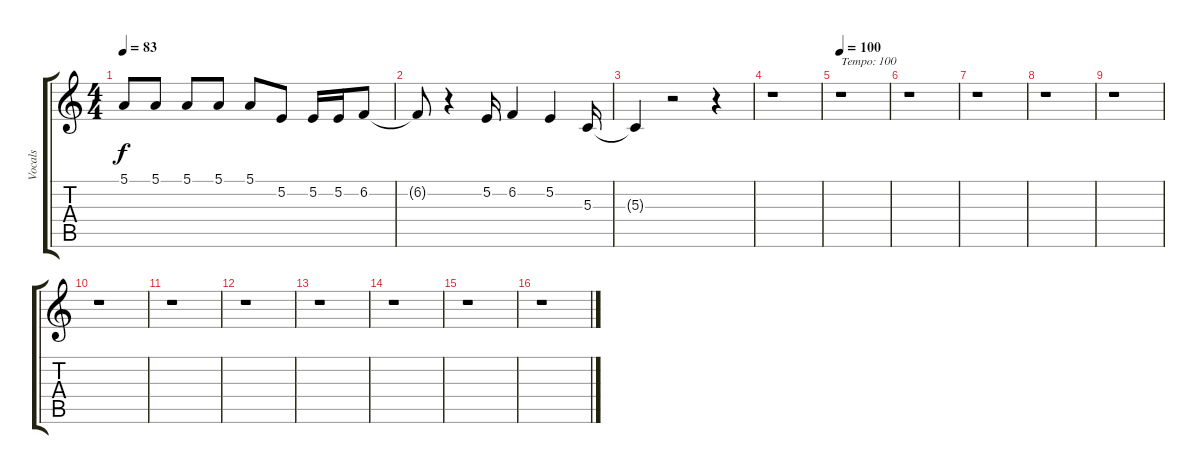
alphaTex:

\track ("Vocals" "Vocals") {instrument lead6voice}
\staff {score tabs}
\tuning (E4 B3 G3 D3 A2 D2) {hide}
\ts (4 4)
\tempo 83
\clef g2
\ks c
5.1.8{dy f} 5.1.8 5.1.8 5.1.8 5.1.8 5.2.8 5.2.16 5.2.16 6.2.8 |
6.2{t}.8 r.4 5.2.16 6.2.4 5.2.4 5.3.16 |
5.3{t}.4 r.2 r.4 |
r.1 |
\tempo 100
r.1{txt "Tempo: 100"} |
r.1 |
r.1 |
r.1 |
r.1 |
r.1 |
r.1 |
r.1 |
r.1 |
r.1 |
r.1 |
r.1
